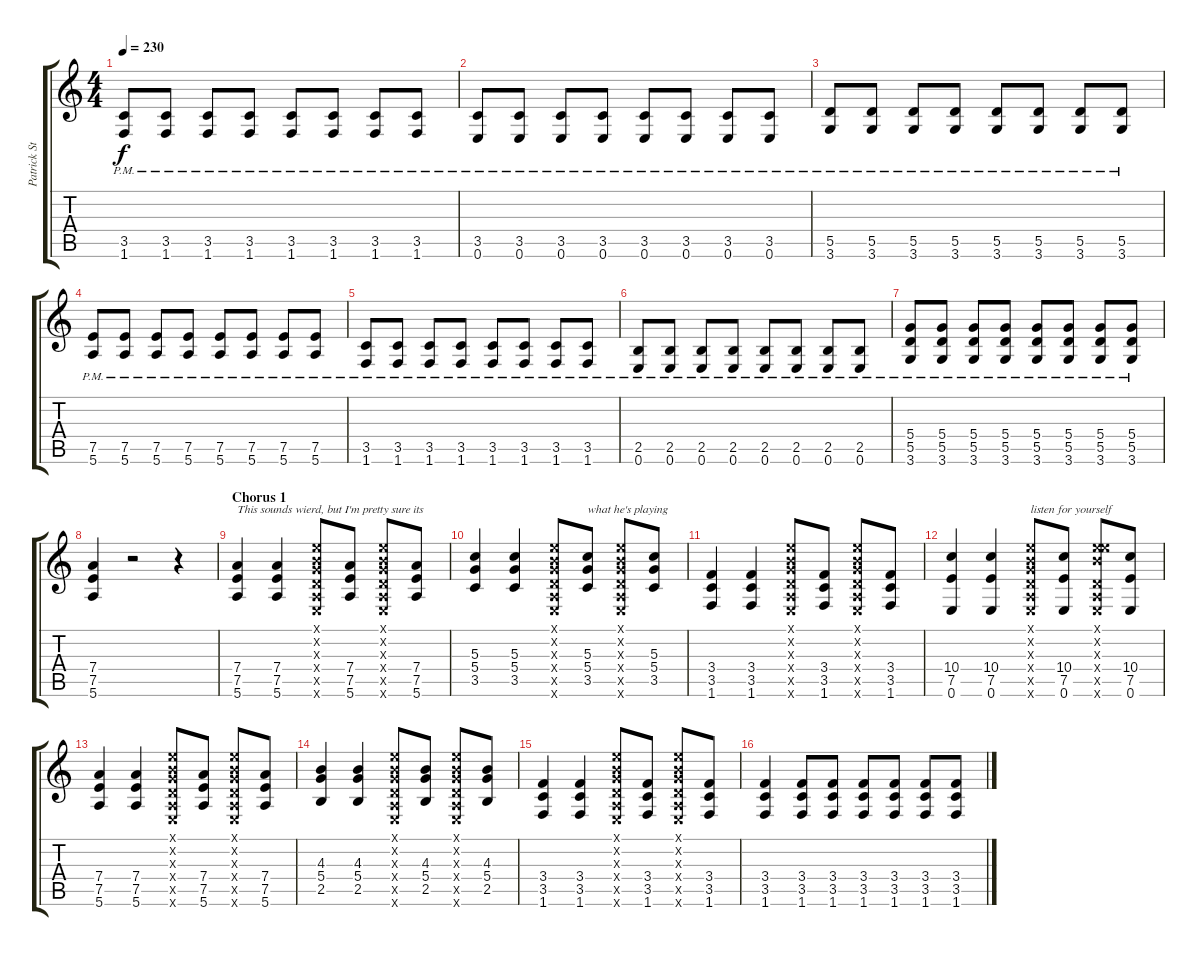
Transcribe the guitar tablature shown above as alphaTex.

\track ("Patrick Stump (Rythmn Guitar)" "Patrick St") {instrument overdrivenguitar}
\staff {score tabs}
\tuning (E4 B3 G3 D3 A2 E2) {hide}
\ts (4 4)
\tempo 230
\clef g2
\ks c
(3.5{pm} 1.6).8{dy f} (3.5{pm} 1.6).8 (3.5{pm} 1.6).8 (3.5{pm} 1.6).8 (3.5{pm} 1.6).8 (3.5{pm} 1.6).8 (3.5{pm} 1.6).8 (3.5{pm} 1.6).8 |
(3.5{pm} 0.6).8 (3.5{pm} 0.6).8 (3.5{pm} 0.6).8 (3.5{pm} 0.6).8 (3.5{pm} 0.6).8 (3.5{pm} 0.6).8 (3.5{pm} 0.6).8 (3.5{pm} 0.6).8 |
(5.5{pm} 3.6).8 (5.5{pm} 3.6).8 (5.5{pm} 3.6).8 (5.5{pm} 3.6).8 (5.5{pm} 3.6).8 (5.5{pm} 3.6).8 (5.5{pm} 3.6).8 (5.5{pm} 3.6).8 |
(7.5{pm} 5.6).8 (7.5{pm} 5.6).8 (7.5{pm} 5.6).8 (7.5{pm} 5.6).8 (7.5{pm} 5.6).8 (7.5{pm} 5.6).8 (7.5{pm} 5.6).8 (7.5{pm} 5.6).8 |
(3.5{pm} 1.6).8 (3.5{pm} 1.6).8 (3.5{pm} 1.6).8 (3.5{pm} 1.6).8 (3.5{pm} 1.6).8 (3.5{pm} 1.6).8 (3.5{pm} 1.6).8 (3.5{pm} 1.6).8 |
(2.5{pm} 0.6).8 (2.5{pm} 0.6).8 (2.5{pm} 0.6).8 (2.5{pm} 0.6).8 (2.5{pm} 0.6).8 (2.5{pm} 0.6).8 (2.5{pm} 0.6).8 (2.5{pm} 0.6).8 |
(5.4{pm} 5.5{pm} 3.6).8 (5.4{pm} 5.5{pm} 3.6).8 (5.4{pm} 5.5{pm} 3.6).8 (5.4{pm} 5.5{pm} 3.6).8 (5.4 5.5{pm} 3.6).8 (5.4 5.5{pm} 3.6).8 (5.4 5.5{pm} 3.6).8 (5.4 5.5{pm} 3.6).8 |
(7.4 7.5 5.6).4 r.2 r.4 |
\section ("" "Chorus 1")
(7.4 7.5 5.6).4{txt "This sounds wierd, but I'm pretty sure its"} (7.4 7.5 5.6).4 (0.1{x} 0.2{x} 0.3{x} 0.4{x} 0.5{x} 0.6{x}).8 (7.4 7.5 5.6).8 (0.1{x} 0.2{x} 0.3{x} 0.4{x} 0.5{x} 0.6{x}).8 (7.4 7.5 5.6).8 |
(5.3 5.4 3.5).4 (5.3 5.4 3.5).4 (0.1{x} 0.2{x} 0.3{x} 0.4{x} 0.5{x} 0.6{x}).8 (5.3 5.4 3.5).8{txt "what he's playing"} (0.1{x} 0.2{x} 0.3{x} 0.4{x} 0.5{x} 0.6{x}).8 (5.3 5.4 3.5).8 |
(3.4 3.5 1.6).4 (3.4 3.5 1.6).4 (0.1{x} 0.2{x} 0.3{x} 0.4{x} 0.5{x} 0.6{x}).8 (3.4 3.5 1.6).8 (0.1{x} 0.2{x} 0.3{x} 0.4{x} 0.5{x} 0.6{x}).8 (3.4 3.5 1.6).8 |
(10.4 7.5 0.6).4 (10.4 7.5 0.6).4 (0.1{x} 0.2{x} 0.3{x} 0.4{x} 0.5{x} 0.6{x}).8{txt "listen for yourself"} (10.4 7.5 0.6).8 (0.1{x} 0.2{x} 9.3{x} 0.4{x} 0.5{x} 0.6{x}).8 (10.4 7.5 0.6).8 |
(7.4 7.5 5.6).4 (7.4 7.5 5.6).4 (0.1{x} 0.2{x} 0.3{x} 0.4{x} 0.5{x} 0.6{x}).8 (7.4 7.5 5.6).8 (0.1{x} 0.2{x} 0.3{x} 0.4{x} 0.5{x} 0.6{x}).8 (7.4 7.5 5.6).8 |
(4.3 5.4 2.5).4 (4.3 5.4 2.5).4 (0.1{x} 0.2{x} 0.3{x} 0.4{x} 0.5{x} 0.6{x}).8 (4.3 5.4 2.5).8 (0.1{x} 0.2{x} 0.3{x} 0.4{x} 0.5{x} 0.6{x}).8 (4.3 5.4 2.5).8 |
(3.4 3.5 1.6).4 (3.4 3.5 1.6).4 (0.1{x} 0.2{x} 0.3{x} 0.4{x} 0.5{x} 0.6{x}).8 (3.4 3.5 1.6).8 (0.1{x} 0.2{x} 0.3{x} 0.4{x} 0.5{x} 0.6{x}).8 (3.4 3.5 1.6).8 |
(3.4 3.5 1.6).4 (3.4 3.5 1.6).8 (3.4 3.5 1.6).8 (3.4 3.5 1.6).8 (3.4 3.5 1.6).8 (3.4 3.5 1.6).8 (3.4 3.5 1.6).8
